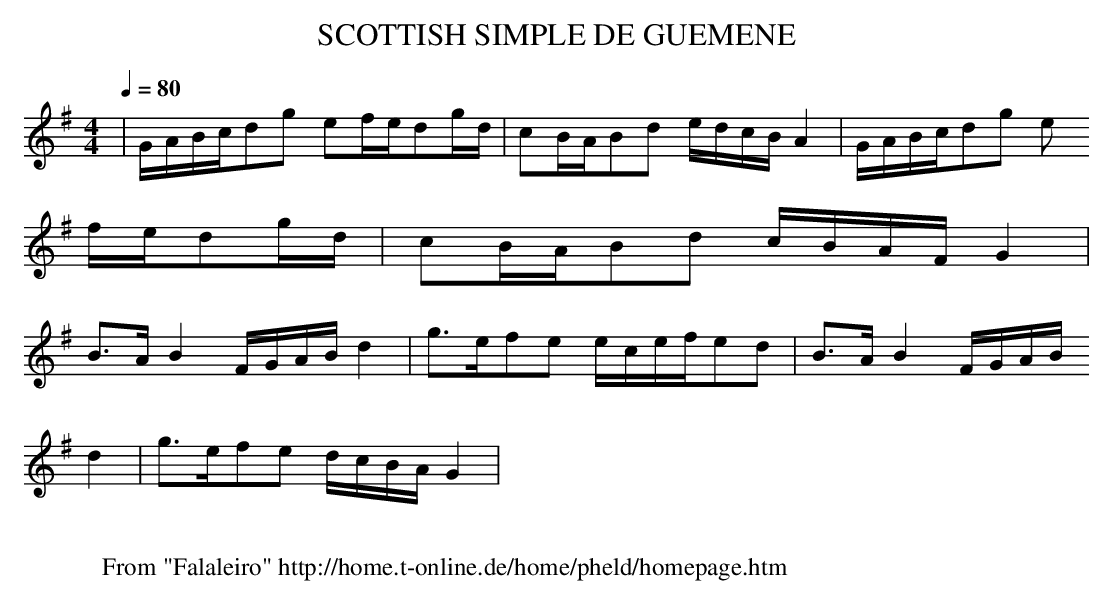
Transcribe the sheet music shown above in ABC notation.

X:1
T:SCOTTISH SIMPLE DE GUEMENE
M:4/4
L:1/8
Q:1/4=80
K:G
|G/2A/2B/2c/2dg ef/2e/2dg/2d/2|cB/2A/2Bd e/2d/2c/2B/2A2|G/2A/2B/2c/2dg e
f/2e/2dg/2d/2|cB/2A/2Bd c/2B/2A/2F/2G2|
B3/2A/2B2 F/2G/2A/2B/2d2|g3/2e/2fe e/2c/2e/2f/2ed|B3/2A/2B2 F/2G/2A/2B/2
d2|g3/2e/2fe d/2c/2B/2A/2G2|
W:
W: From "Falaleiro" http://home.t-online.de/home/pheld/homepage.htm
